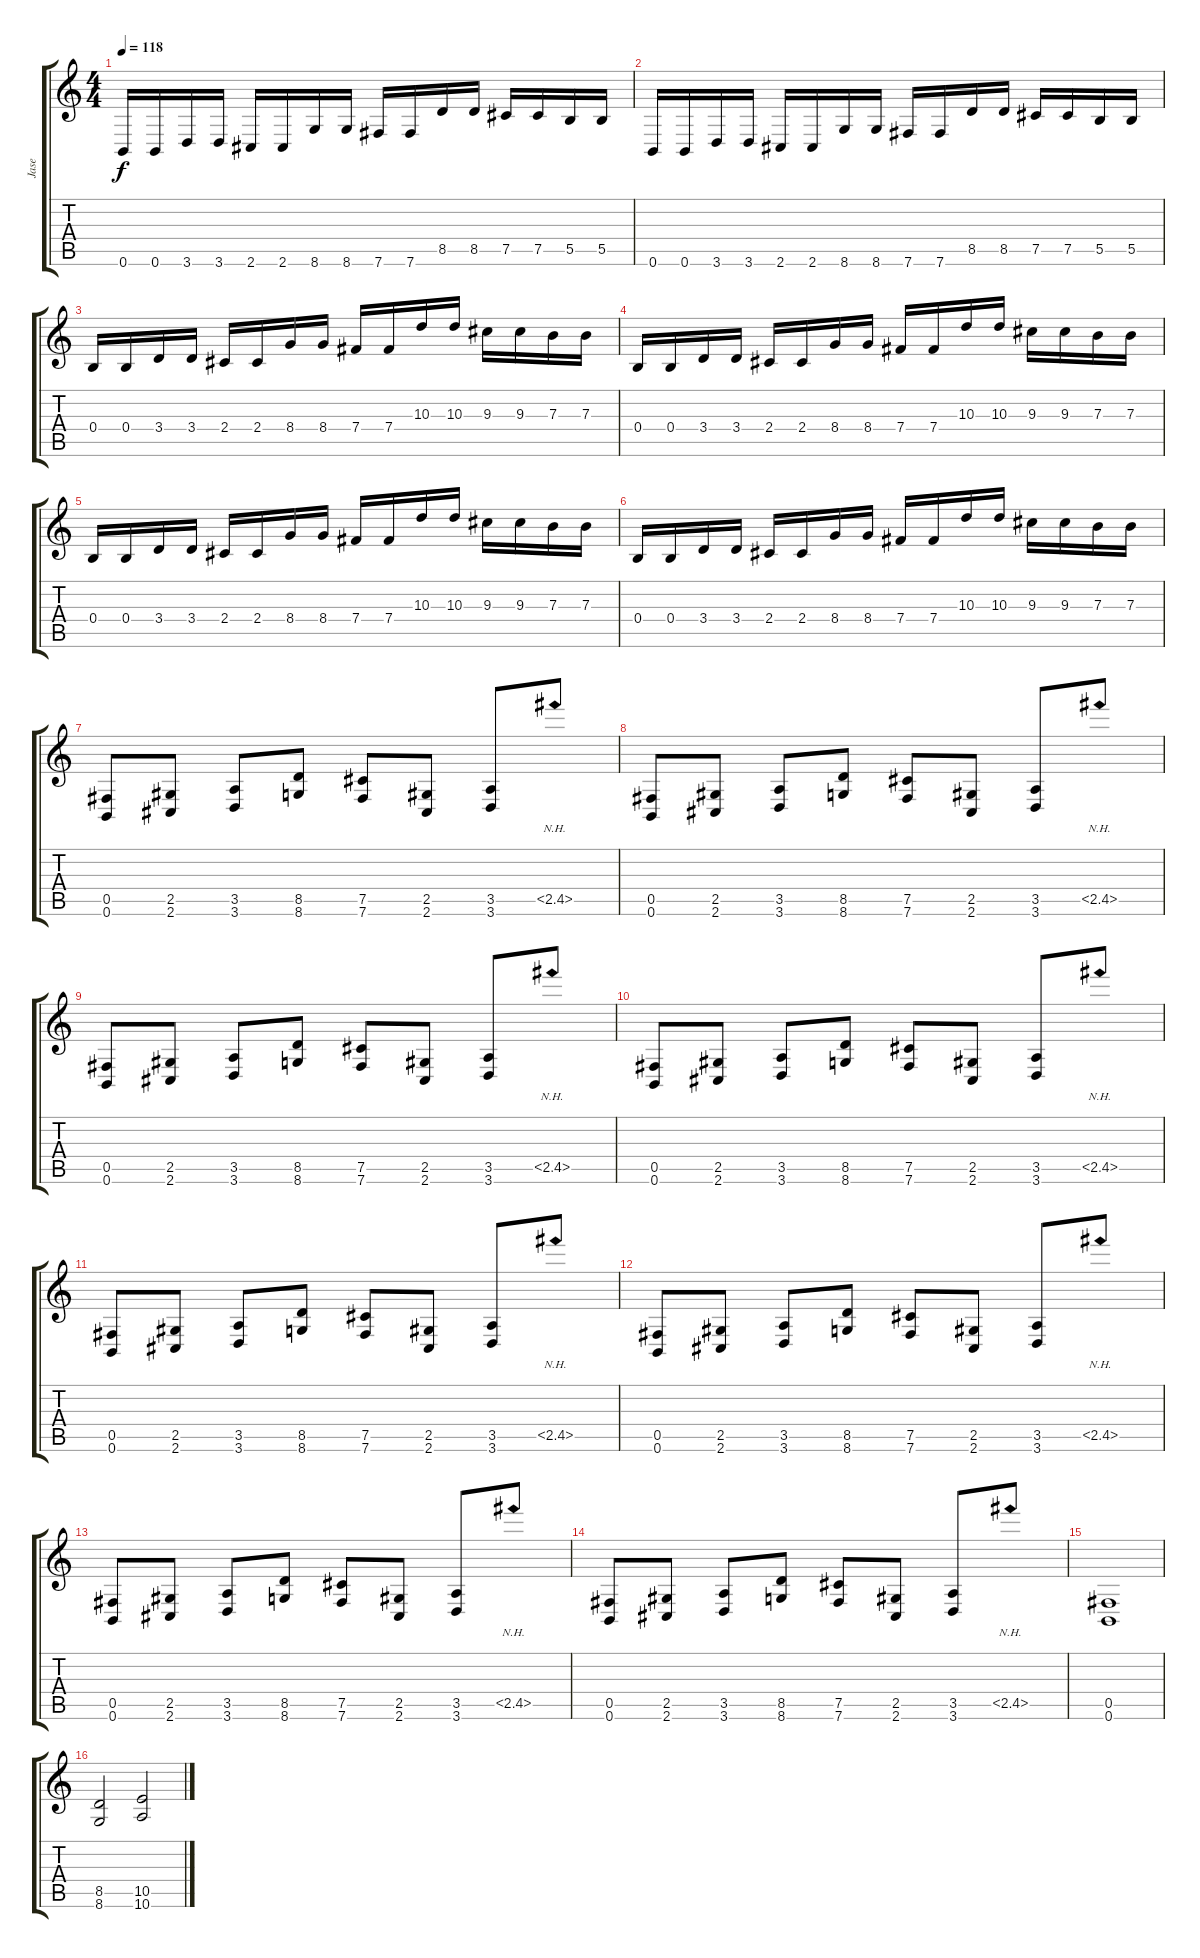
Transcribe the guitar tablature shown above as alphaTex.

\track ("Jase" "Jase") {instrument distortionguitar}
\staff {score tabs}
\tuning (Db4 Ab3 E3 B2 Gb2 B1) {hide}
\ts (4 4)
\tempo 118
\clef g2
\ks c
0.6.16{dy f} 0.6.16 3.6.16 3.6.16 2.6.16 2.6.16 8.6.16 8.6.16 7.6.16 7.6.16 8.5.16 8.5.16 7.5.16 7.5.16 5.5.16 5.5.16 |
0.6.16 0.6.16 3.6.16 3.6.16 2.6.16 2.6.16 8.6.16 8.6.16 7.6.16 7.6.16 8.5.16 8.5.16 7.5.16 7.5.16 5.5.16 5.5.16 |
0.4.16 0.4.16 3.4.16 3.4.16 2.4.16 2.4.16 8.4.16 8.4.16 7.4.16 7.4.16 10.3.16 10.3.16 9.3.16 9.3.16 7.3.16 7.3.16 |
0.4.16 0.4.16 3.4.16 3.4.16 2.4.16 2.4.16 8.4.16 8.4.16 7.4.16 7.4.16 10.3.16 10.3.16 9.3.16 9.3.16 7.3.16 7.3.16 |
0.4.16 0.4.16 3.4.16 3.4.16 2.4.16 2.4.16 8.4.16 8.4.16 7.4.16 7.4.16 10.3.16 10.3.16 9.3.16 9.3.16 7.3.16 7.3.16 |
0.4.16 0.4.16 3.4.16 3.4.16 2.4.16 2.4.16 8.4.16 8.4.16 7.4.16 7.4.16 10.3.16 10.3.16 9.3.16 9.3.16 7.3.16 7.3.16 |
(0.5 0.6).8 (2.5 2.6).8 (3.5 3.6).8 (8.5 8.6).8 (7.5 7.6).8 (2.5 2.6).8 (3.5 3.6).8 2.5{nh}.8 |
(0.5 0.6).8 (2.5 2.6).8 (3.5 3.6).8 (8.5 8.6).8 (7.5 7.6).8 (2.5 2.6).8 (3.5 3.6).8 2.5{nh}.8 |
(0.5 0.6).8 (2.5 2.6).8 (3.5 3.6).8 (8.5 8.6).8 (7.5 7.6).8 (2.5 2.6).8 (3.5 3.6).8 2.5{nh}.8 |
(0.5 0.6).8 (2.5 2.6).8 (3.5 3.6).8 (8.5 8.6).8 (7.5 7.6).8 (2.5 2.6).8 (3.5 3.6).8 2.5{nh}.8 |
(0.5 0.6).8 (2.5 2.6).8 (3.5 3.6).8 (8.5 8.6).8 (7.5 7.6).8 (2.5 2.6).8 (3.5 3.6).8 2.5{nh}.8 |
(0.5 0.6).8 (2.5 2.6).8 (3.5 3.6).8 (8.5 8.6).8 (7.5 7.6).8 (2.5 2.6).8 (3.5 3.6).8 2.5{nh}.8 |
(0.5 0.6).8 (2.5 2.6).8 (3.5 3.6).8 (8.5 8.6).8 (7.5 7.6).8 (2.5 2.6).8 (3.5 3.6).8 2.5{nh}.8 |
(0.5 0.6).8 (2.5 2.6).8 (3.5 3.6).8 (8.5 8.6).8 (7.5 7.6).8 (2.5 2.6).8 (3.5 3.6).8 2.5{nh}.8 |
(0.5 0.6).1 |
(8.5 8.6).2 (10.5 10.6).2
